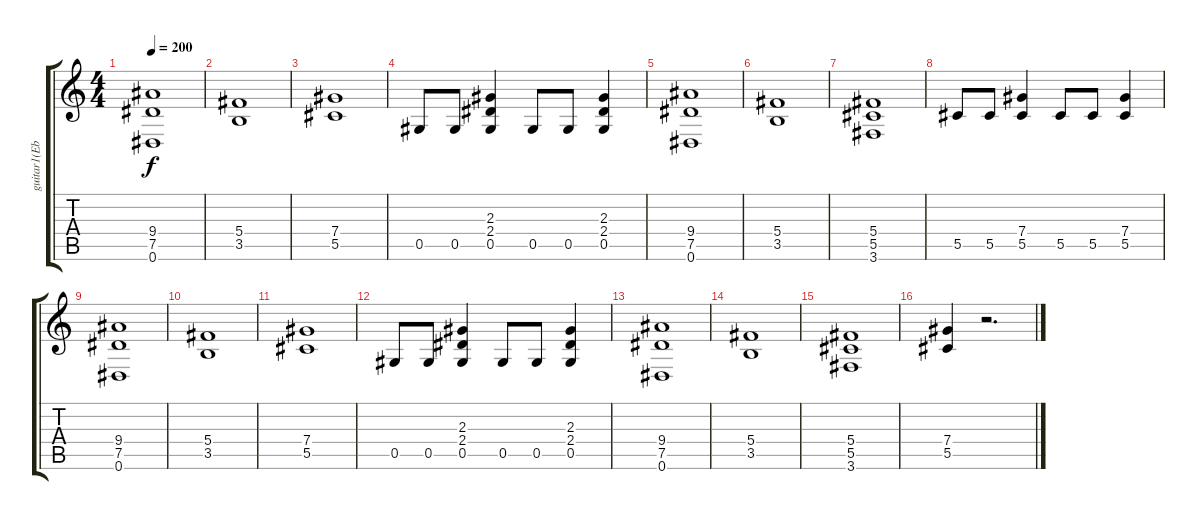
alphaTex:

\track ("guitar1(Eb)" "guitar1(Eb") {instrument overdrivenguitar}
\staff {score tabs}
\tuning (Eb4 Bb3 Gb3 Db3 Ab2 Eb2) {hide}
\ts (4 4)
\tempo 200
\clef g2
\ks c
(9.4 7.5 0.6).1{dy f instrument overdrivenguitar} |
(5.4 3.5).1 |
(7.4 5.5).1 |
0.5.8 0.5.8 (2.3 2.4 0.5).4 0.5.8 0.5.8 (2.3 2.4 0.5).4 |
(9.4 7.5 0.6).1 |
(5.4 3.5).1 |
(5.4 5.5 3.6).1 |
5.5.8 5.5.8 (7.4 5.5).4 5.5.8 5.5.8 (7.4 5.5).4 |
(9.4 7.5 0.6).1 |
(5.4 3.5).1 |
(7.4 5.5).1 |
0.5.8 0.5.8 (2.3 2.4 0.5).4 0.5.8 0.5.8 (2.3 2.4 0.5).4 |
(9.4 7.5 0.6).1 |
(5.4 3.5).1 |
(5.4 5.5 3.6).1 |
(7.4 5.5).4 r.2{d}
